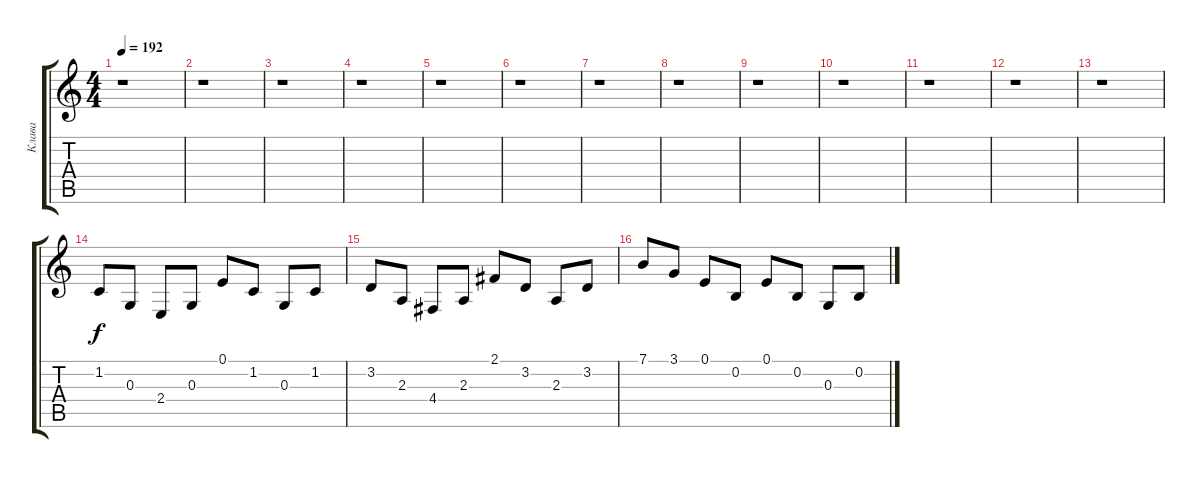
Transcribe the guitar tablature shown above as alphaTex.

\track ("Клава" "Клава") {instrument viola}
\staff {score tabs}
\tuning (E4 B3 G3 D3 A2 E2) {hide}
\ts (4 4)
\tempo 192
\clef g2
\ks c
r.1{dy f} |
r.1 |
r.1 |
r.1 |
r.1 |
r.1 |
r.1 |
r.1 |
r.1 |
r.1 |
r.1 |
r.1 |
r.1 |
1.2.8 0.3.8 2.4.8 0.3.8 0.1.8 1.2.8 0.3.8 1.2.8 |
3.2.8 2.3.8 4.4.8 2.3.8 2.1.8 3.2.8 2.3.8 3.2.8 |
7.1.8 3.1.8 0.1.8 0.2.8 0.1.8 0.2.8 0.3.8 0.2.8
